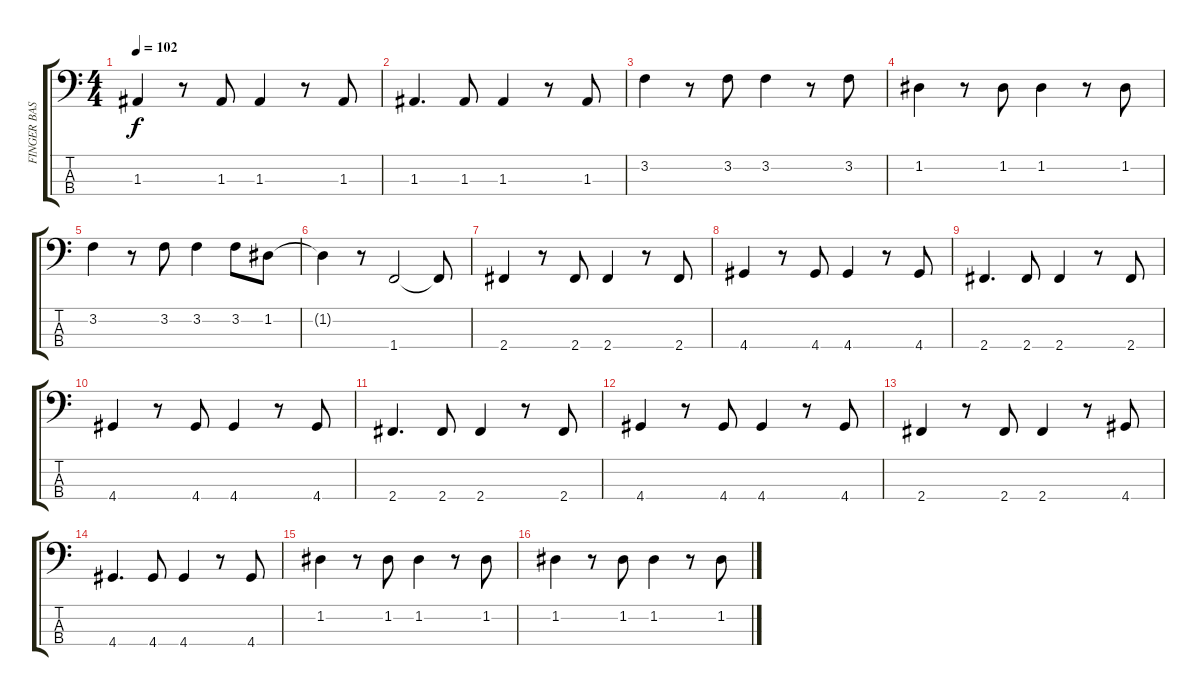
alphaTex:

\track ("FINGER BASS" "FINGER BAS") {instrument electricbassfinger}
\staff {score tabs}
\tuning (G2 D2 A1 E1) {hide}
\ts (4 4)
\tempo 102
\clef f4
\ks c
1.3.4{dy f} r.8 1.3.8 1.3.4 r.8 1.3.8 |
1.3.4{d} 1.3.8 1.3.4 r.8 1.3.8 |
3.2.4 r.8 3.2.8 3.2.4 r.8 3.2.8 |
1.2.4 r.8 1.2.8 1.2.4 r.8 1.2.8 |
3.2.4 r.8 3.2.8 3.2.4 3.2.8 1.2.8 |
1.2{t}.4 r.8 1.4.2 1.4{t}.8 |
2.4.4 r.8 2.4.8 2.4.4 r.8 2.4.8 |
4.4.4 r.8 4.4.8 4.4.4 r.8 4.4.8 |
2.4.4{d} 2.4.8 2.4.4 r.8 2.4.8 |
4.4.4 r.8 4.4.8 4.4.4 r.8 4.4.8 |
2.4.4{d} 2.4.8 2.4.4 r.8 2.4.8 |
4.4.4 r.8 4.4.8 4.4.4 r.8 4.4.8 |
2.4.4 r.8 2.4.8 2.4.4 r.8 4.4.8 |
4.4.4{d} 4.4.8 4.4.4 r.8 4.4.8 |
1.2.4 r.8 1.2.8 1.2.4 r.8 1.2.8 |
1.2.4 r.8 1.2.8 1.2.4 r.8 1.2.8
